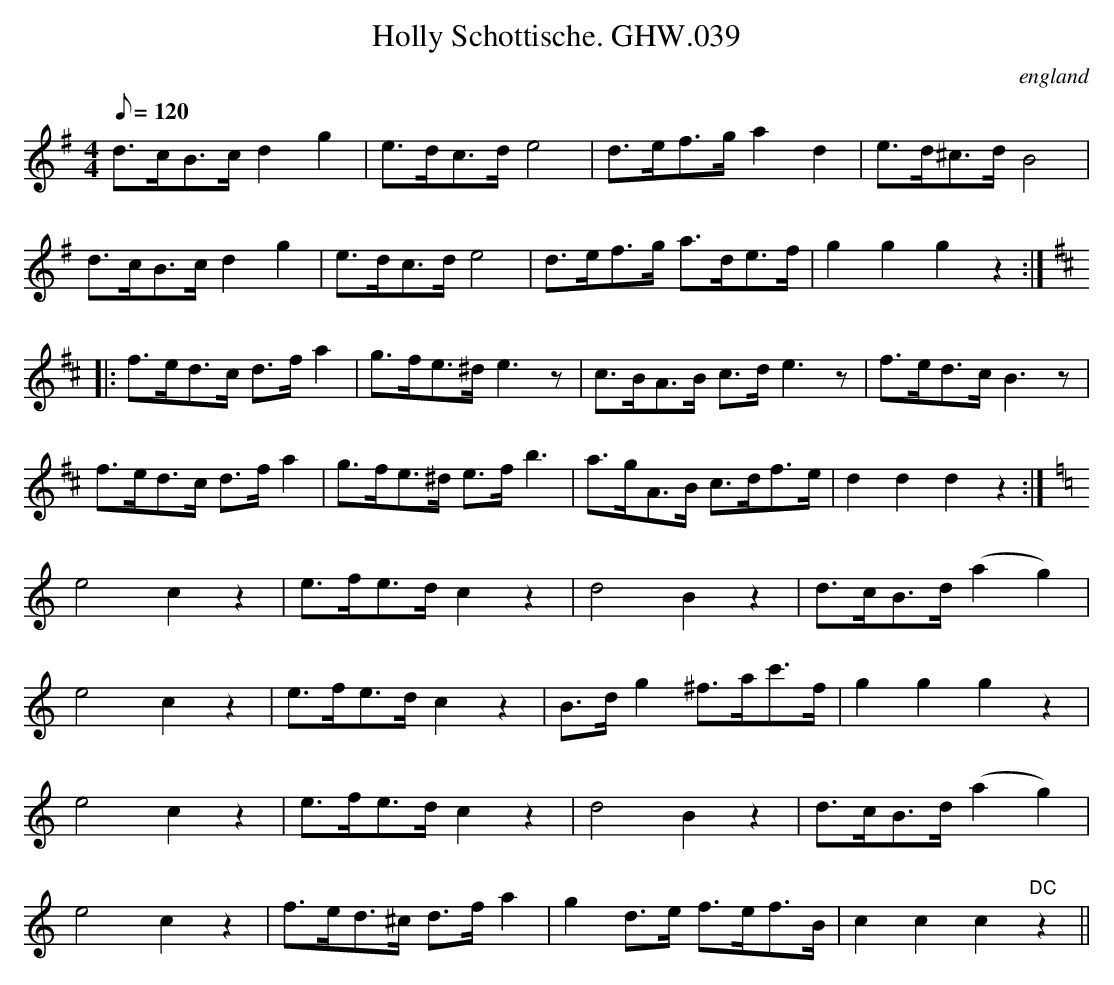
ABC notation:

X:1
T:Holly Schottische. GHW.039
O:england
M:4/4
L:1/8
Q:120
K:G
d>cB>c d2 g2|e>dc>d e4|d>ef>g a2 d2|e>d^c>d B4|
d>cB>c d2 g2|e>dc>d e4|d>ef>g a>de>f|g2g2g2 z2:|
K:D
|:f>ed>c d>f a2|g>fe>^d e3 z|c>BA>B c>d e3 z|f>ed>c B3 z|
f>ed>c d>f a2|g>fe>^d e>f b3|a>gA>B c>df>e|d2d2d2 z2:|
K:C
e4 c2 z2|e>fe>d c2 z2|d4 B2 z2|d>cB>d (a2g2)|
e4 c2 z2|e>fe>d c2 z2|B>d g2 ^f>ac'>f| g2g2g2 z2|
e4 c2 z2|e>fe>d c2 z2|d4 B2 z2|d>cB>d (a2g2)|
e4 c2 z2|f>ed>^c d>f a2|g2 d>e f>ef>B|c2c2c2 "DC"z2||
